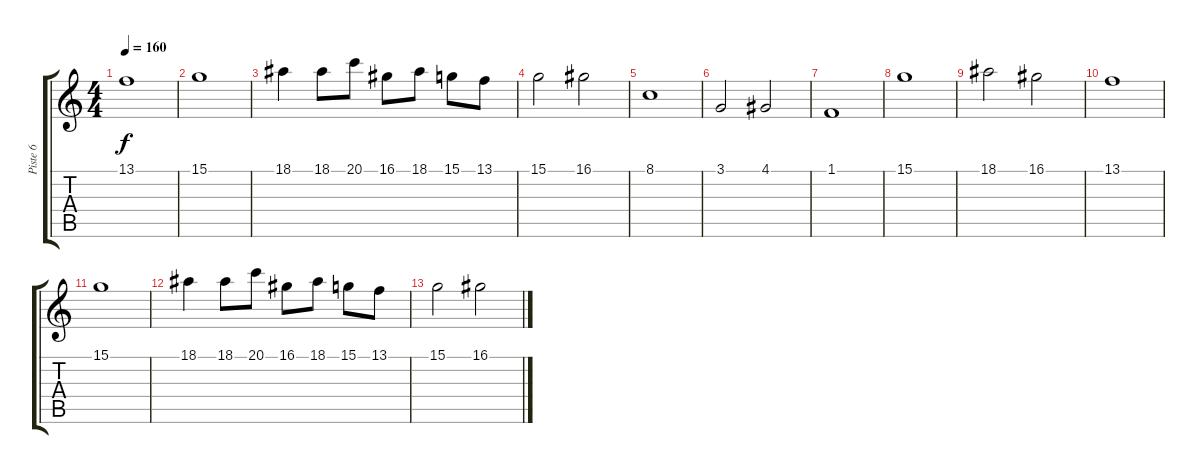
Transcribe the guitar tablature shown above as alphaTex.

\track ("Piste 6" "Piste 6") {instrument flute}
\staff {score tabs}
\tuning (E4 B3 G3 D3 A2 E2) {hide}
\ts (4 4)
\tempo 160
\clef g2
\ks c
13.1.1{dy f} |
15.1.1 |
18.1.4 18.1.8 20.1.8 16.1.8 18.1.8 15.1.8 13.1.8 |
15.1.2 16.1.2 |
8.1.1 |
3.1.2 4.1.2 |
1.1.1 |
15.1.1 |
18.1.2 16.1.2 |
13.1.1 |
15.1.1 |
18.1.4 18.1.8 20.1.8 16.1.8 18.1.8 15.1.8 13.1.8 |
15.1.2 16.1.2
